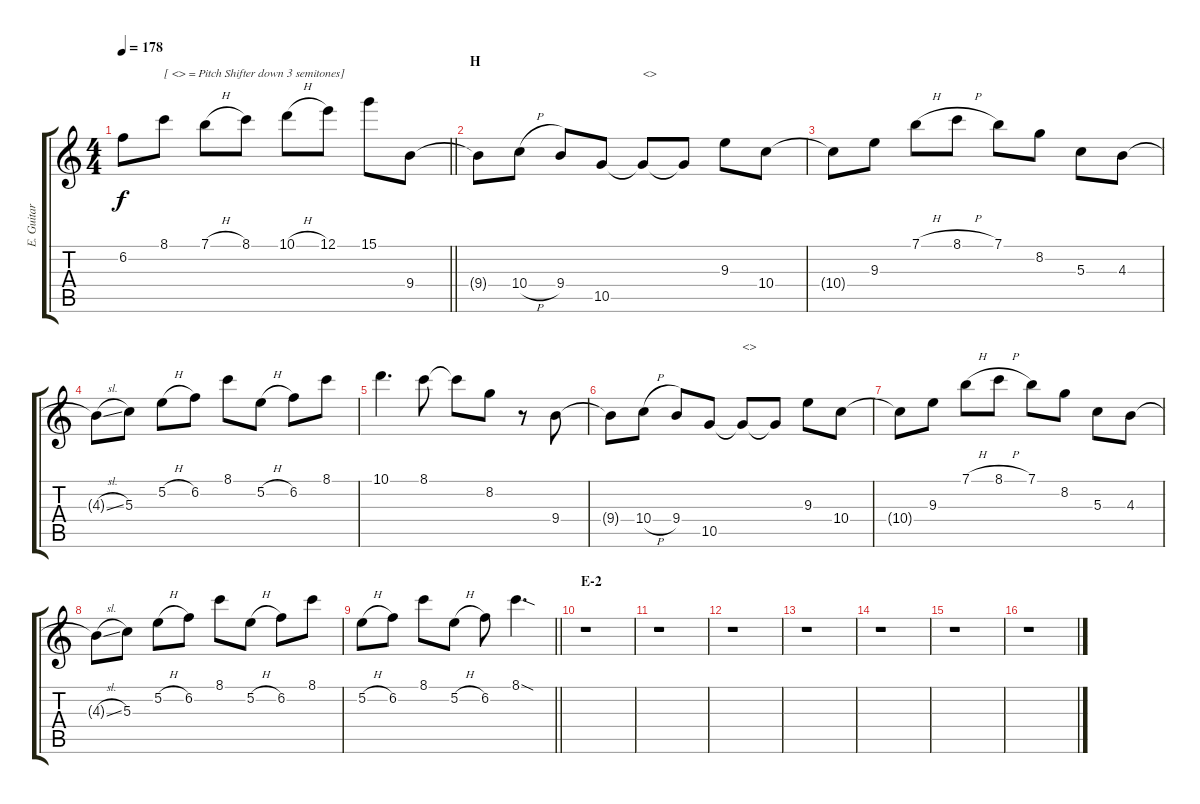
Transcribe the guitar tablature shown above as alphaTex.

\track ("E. Guitar V" "E. Guitar ") {instrument overdrivenguitar}
\staff {score tabs}
\tuning (E4 B3 G3 D3 A2 E2) {hide}
\ts (4 4)
\tempo 178
\clef g2
\barLineRight lightlight
\ks c
6.2.8{dy f} 8.1.8{txt "[ <> = Pitch Shifter down 3 semitones]"} 7.1{h}.8 8.1.8 10.1{h}.8 12.1.8 15.1.8 9.4.8 |
\section ("" "H")
9.4{t}.8 10.4{h}.8 9.4.8 10.5.8 10.5{t}.8{txt "<>"} 10.5{t}.8 9.3.8 10.4.8 |
10.4{t}.8 9.3.8 7.1{h}.8 8.1{h}.8 7.1.8 8.2.8 5.3.8 4.3.8 |
4.3{sl t}.8 5.3.8 5.2{h}.8 6.2.8 8.1.8 5.2{h}.8 6.2.8 8.1.8 |
10.1.4{d} 8.1.8 8.1{t}.8 8.2.8 r.8 9.4.8 |
9.4{t}.8 10.4{h}.8 9.4.8 10.5.8 10.5{t}.8{txt "<>"} 10.5{t}.8 9.3.8 10.4.8 |
10.4{t}.8 9.3.8 7.1{h}.8 8.1{h}.8 7.1.8 8.2.8 5.3.8 4.3.8 |
4.3{sl t}.8 5.3.8 5.2{h}.8 6.2.8 8.1.8 5.2{h}.8 6.2.8 8.1.8 |
\barLineRight lightlight
5.2{h}.8 6.2.8 8.1.8 5.2{h}.8 6.2.8 8.1{sod}.4{d} |
\section ("" "E-2")
r.1 |
r.1 |
r.1 |
r.1 |
r.1 |
r.1 |
r.1
